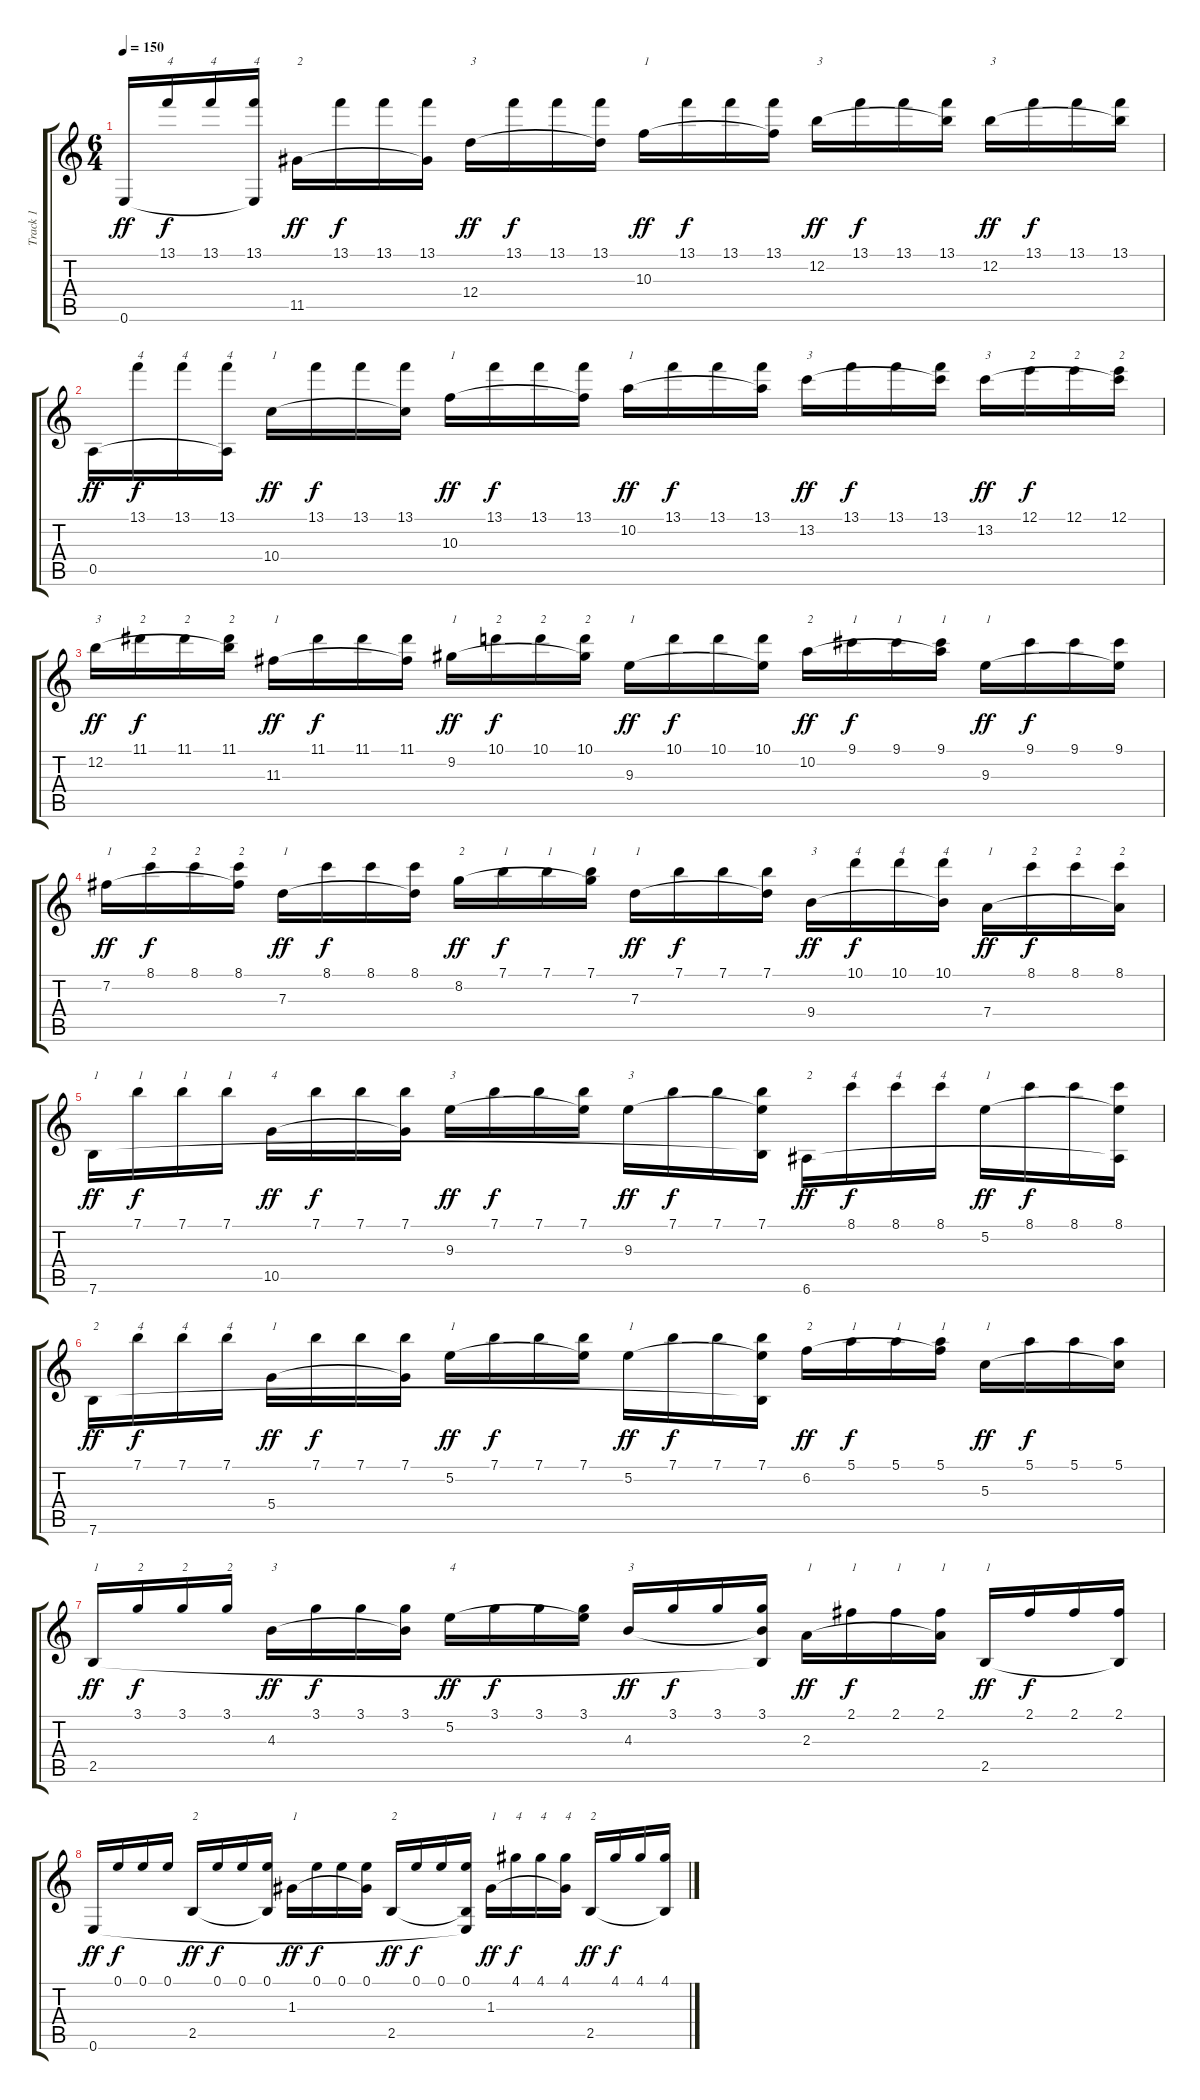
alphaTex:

\track ("Track 1" "Track 1") {instrument acousticguitarnylon}
\staff {score tabs}
\tuning (E4 B3 G3 D3 A2 E2) {hide}
\ts (6 4)
\tempo 150
\clef g2
\ks c
0.6.16{dy ff} 13.1.16{txt "4" dy f} 13.1.16{txt "4"} (13.1 0.6{t}).16{txt "4"} 11.5.16{txt "2" dy ff} 13.1.16{dy f} 13.1.16 (13.1 11.5{t}).16 12.4.16{txt "3" dy ff} 13.1.16{dy f} 13.1.16 (13.1 12.4{t}).16 10.3.16{txt "1" dy ff} 13.1.16{dy f} 13.1.16 (13.1 10.3{t}).16 12.2.16{txt "3" dy ff} 13.1.16{dy f} 13.1.16 (13.1 12.2{t}).16 12.2.16{txt "3" dy ff} 13.1.16{dy f} 13.1.16 (13.1 12.2{t}).16 |
0.5.16{dy ff} 13.1.16{txt "4" dy f} 13.1.16{txt "4"} (13.1 0.5{t}).16{txt "4"} 10.4.16{txt "1" dy ff} 13.1.16{dy f} 13.1.16 (13.1 10.4{t}).16 10.3.16{txt "1" dy ff} 13.1.16{dy f} 13.1.16 (13.1 10.3{t}).16 10.2.16{txt "1" dy ff} 13.1.16{dy f} 13.1.16 (13.1 10.2{t}).16 13.2.16{txt "3" dy ff} 13.1.16{dy f} 13.1.16 (13.1 13.2{t}).16 13.2.16{txt "3" dy ff} 12.1.16{txt "2" dy f} 12.1.16{txt "2"} (12.1 13.2{t}).16{txt "2"} |
12.2.16{txt "3" dy ff} 11.1.16{txt "2" dy f} 11.1.16{txt "2"} (11.1 12.2{t}).16{txt "2"} 11.3.16{txt "1" dy ff} 11.1.16{dy f} 11.1.16 (11.1 11.3{t}).16 9.2.16{txt "1" dy ff} 10.1.16{txt "2" dy f} 10.1.16{txt "2"} (10.1 9.2{t}).16{txt "2"} 9.3.16{txt "1" dy ff} 10.1.16{dy f} 10.1.16 (10.1 9.3{t}).16 10.2.16{txt "2" dy ff} 9.1.16{txt "1" dy f} 9.1.16{txt "1"} (9.1 10.2{t}).16{txt "1"} 9.3.16{txt "1" dy ff} 9.1.16{dy f} 9.1.16 (9.1 9.3{t}).16 |
7.2.16{txt "1" dy ff} 8.1.16{txt "2" dy f} 8.1.16{txt "2"} (8.1 7.2{t}).16{txt "2"} 7.3.16{txt "1" dy ff} 8.1.16{dy f} 8.1.16 (8.1 7.3{t}).16 8.2.16{txt "2" dy ff} 7.1.16{txt "1" dy f} 7.1.16{txt "1"} (7.1 8.2{t}).16{txt "1"} 7.3.16{txt "1" dy ff} 7.1.16{dy f} 7.1.16 (7.1 7.3{t}).16 9.4.16{txt "3" dy ff} 10.1.16{txt "4" dy f} 10.1.16{txt "4"} (10.1 9.4{t}).16{txt "4"} 7.4.16{txt "1" dy ff} 8.1.16{txt "2" dy f} 8.1.16{txt "2"} (8.1 7.4{t}).16{txt "2"} |
7.6.16{txt "1" dy ff} 7.1.16{txt "1" dy f} 7.1.16{txt "1"} 7.1.16{txt "1"} 10.5.16{txt "4" dy ff} 7.1.16{dy f} 7.1.16 (7.1 10.5{t}).16 9.3.16{txt "3" dy ff} 7.1.16{dy f} 7.1.16 (7.1 9.3{t}).16 9.3.16{txt "3" dy ff} 7.1.16{dy f} 7.1.16 (7.1 9.3{t} 7.6{t}).16 6.6.16{txt "2" dy ff} 8.1.16{txt "4" dy f} 8.1.16{txt "4"} 8.1.16{txt "4"} 5.2.16{txt "1" dy ff} 8.1.16{dy f} 8.1.16 (8.1 5.2{t} 6.6{t}).16 |
7.6.16{txt "2" dy ff} 7.1.16{txt "4" dy f} 7.1.16{txt "4"} 7.1.16{txt "4"} 5.4.16{txt "1" dy ff} 7.1.16{dy f} 7.1.16 (7.1 5.4{t}).16 5.2.16{txt "1" dy ff} 7.1.16{dy f} 7.1.16 (7.1 5.2{t}).16 5.2.16{txt "1" dy ff} 7.1.16{dy f} 7.1.16 (7.1 5.2{t} 7.6{t}).16 6.2.16{txt "2" dy ff} 5.1.16{txt "1" dy f} 5.1.16{txt "1"} (5.1 6.2{t}).16{txt "1"} 5.3.16{txt "1" dy ff} 5.1.16{dy f} 5.1.16 (5.1 5.3{t}).16 |
2.5.16{txt "1" dy ff} 3.1.16{txt "2" dy f} 3.1.16{txt "2"} 3.1.16{txt "2"} 4.3.16{txt "3" dy ff} 3.1.16{dy f} 3.1.16 (3.1 4.3{t}).16 5.2.16{txt "4" dy ff} 3.1.16{dy f} 3.1.16 (3.1 5.2{t}).16 4.3.16{txt "3" dy ff} 3.1.16{dy f} 3.1.16 (3.1 4.3{t} 2.5{t}).16 2.3.16{txt "1" dy ff} 2.1.16{txt "1" dy f} 2.1.16{txt "1"} (2.1 2.3{t}).16{txt "1"} 2.5.16{txt "1" dy ff} 2.1.16{dy f} 2.1.16 (2.1 2.5{t}).16 |
0.6.16{dy ff} 0.1.16{dy f} 0.1.16 0.1.16 2.5.16{txt "2" dy ff} 0.1.16{dy f} 0.1.16 (0.1 2.5{t}).16 1.3.16{txt "1" dy ff} 0.1.16{dy f} 0.1.16 (0.1 1.3{t}).16 2.5.16{txt "2" dy ff} 0.1.16{dy f} 0.1.16 (0.1 2.5{t} 0.6{t}).16 1.3.16{txt "1" dy ff} 4.1.16{txt "4" dy f} 4.1.16{txt "4"} (4.1 1.3{t}).16{txt "4"} 2.5.16{txt "2" dy ff} 4.1.16{dy f} 4.1.16 (4.1 2.5{t}).16
